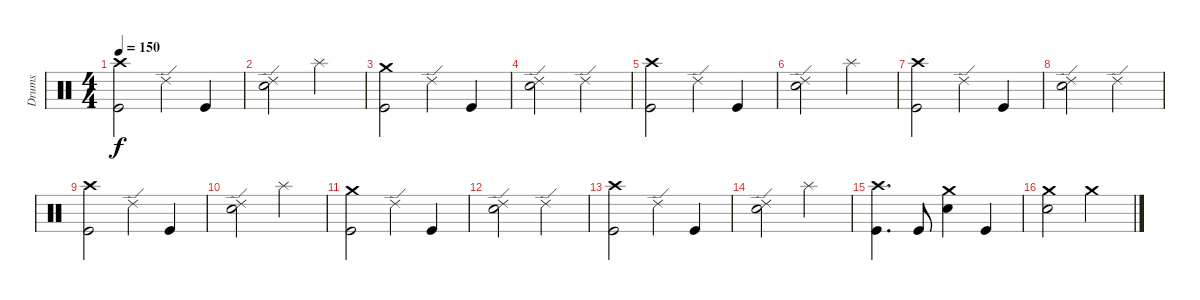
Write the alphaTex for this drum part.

\track ("Drums" "Drums") {instrument percussion}
\staff {score}
\articulation defaults
\ts (4 4)
\tempo 150
\clef neutral
\ks c
("Crash high (hit)" "Kick (hit)").2{dy f} "Ride (edge) 2".4 "Kick (hit)".4 |
("Ride (edge) 2" "Snare (hit) 2").2 "Splash (hit)".2 |
("Crash medium (hit)" "Kick (hit)").2 "Ride (edge) 2".4 "Kick (hit)".4 |
("Ride (edge) 2" "Snare (hit) 2").2 "Ride (edge) 2".2 |
("Crash high (hit)" "Kick (hit)").2 "Ride (edge) 2".4 "Kick (hit)".4 |
("Ride (edge) 2" "Snare (hit) 2").2 "Splash (hit)".2 |
("Crash high (hit)" "Kick (hit)").2 "Ride (edge) 2".4 "Kick (hit)".4 |
("Ride (edge) 2" "Snare (hit) 2").2 "Ride (edge) 2".2 |
("Crash high (hit)" "Kick (hit)").2 "Ride (edge) 2".4 "Kick (hit)".4 |
("Ride (edge) 2" "Snare (hit) 2").2 "Splash (hit)".2 |
("Crash medium (hit)" "Kick (hit)").2 "Ride (edge) 2".4 "Kick (hit)".4 |
("Ride (edge) 2" "Snare (hit) 2").2 "Ride (edge) 2".2 |
("Crash high (hit)" "Kick (hit)").2 "Ride (edge) 2".4 "Kick (hit)".4 |
("Ride (edge) 2" "Snare (hit) 2").2 "Splash (hit)".2 |
("Crash high (hit)" "Kick (hit)").4{d} "Kick (hit)".8 ("Crash medium (hit)" "Snare (hit) 2").4 "Kick (hit)".4 |
("Crash medium (hit)" "Snare (hit) 2").2 "Crash medium (hit)".2
